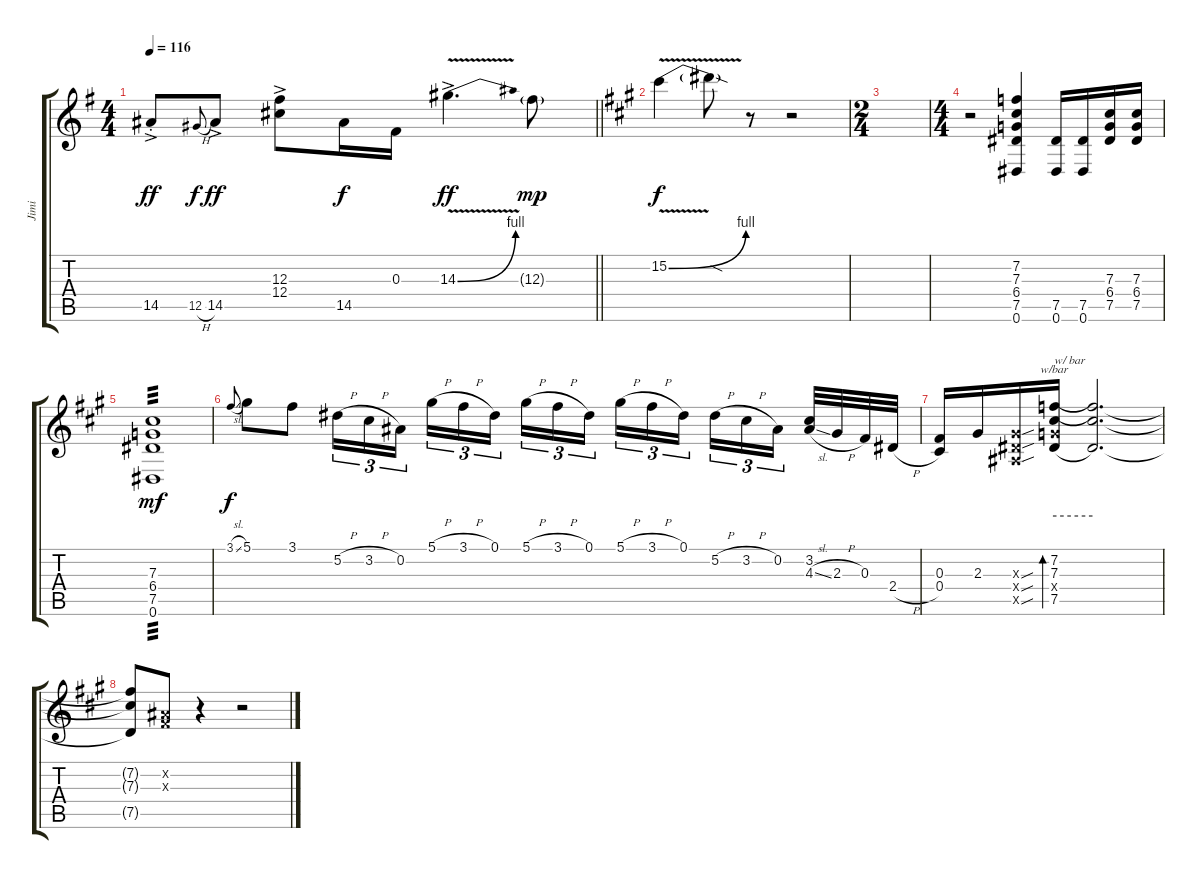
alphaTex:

\track ("Jimi" "Jimi") {instrument electricguitarjazz}
\staff {score tabs}
\tuning (Eb4 Bb3 Gb3 Db3 Ab2 Eb2) {hide}
\ts (4 4)
\tempo 116
\clef g2
\barLineRight lightlight
\ks eminor
14.5{ac st}.8{dy ff} 12.5{h}.8{gr onbeat dy f} 14.5{ac}.8{dy ff} (12.3{ac} 12.4{ac}).8 14.5.16{dy f} 0.3.16 14.3{be (bend 0 0 60 4) v ac}.4{d dy ff} 12.3{g}.8{dy mp} |
\ks a
15.2{be (bend 0 0 60 4) v}.4{dy f} 15.2{sod t}.8 r.8 r.2 |
\ts (2 4)
|
\ts (4 4)
r.2 (7.2 7.3 6.4 7.5 0.6).4 (7.5 0.6).16 (7.5 0.6).16 (7.3 6.4 7.5).16 (7.3 6.4 7.5).16 |
(7.3 6.4 7.5 0.6).1{tp 3 dy mf} |
3.1{sl}.8{gr onbeat dy f} 5.1.8 3.1.8 5.2{h}.16{tu (3 2)} 3.2{h}.16{tu (3 2)} 0.2.16{tu (3 2) beam splitsecondary} 5.1{h}.16{tu (3 2)} 3.1{h}.16{tu (3 2)} 0.1.16{tu (3 2)} 5.1{h}.16{tu (3 2)} 3.1{h}.16{tu (3 2)} 0.1.16{tu (3 2) beam splitsecondary} 5.1{h}.16{tu (3 2)} 3.1{h}.16{tu (3 2)} 0.1.16{tu (3 2)} 5.2{h}.16{tu (3 2)} 3.2{h}.16{tu (3 2)} 0.2.16{tu (3 2) beam splitsecondary} (3.2 4.3{sl}).32 2.3{h}.32 0.3.32 2.4{h}.32 |
(0.3 0.4).16 2.3.16 (2.3{sou x} 2.4{sou x} 2.5{sou x}).16 (7.2 7.3 6.4{x} 7.5).16{tbe (hold default 0 0 60 0) bd 120 txt "w/ bar"} (7.2{t} 7.3{t} 7.5{t}).2{d} |
(7.2{t} 7.3{t} 7.5{t}).8 (0.2{x} 0.3{x}).8 r.4 r.2
